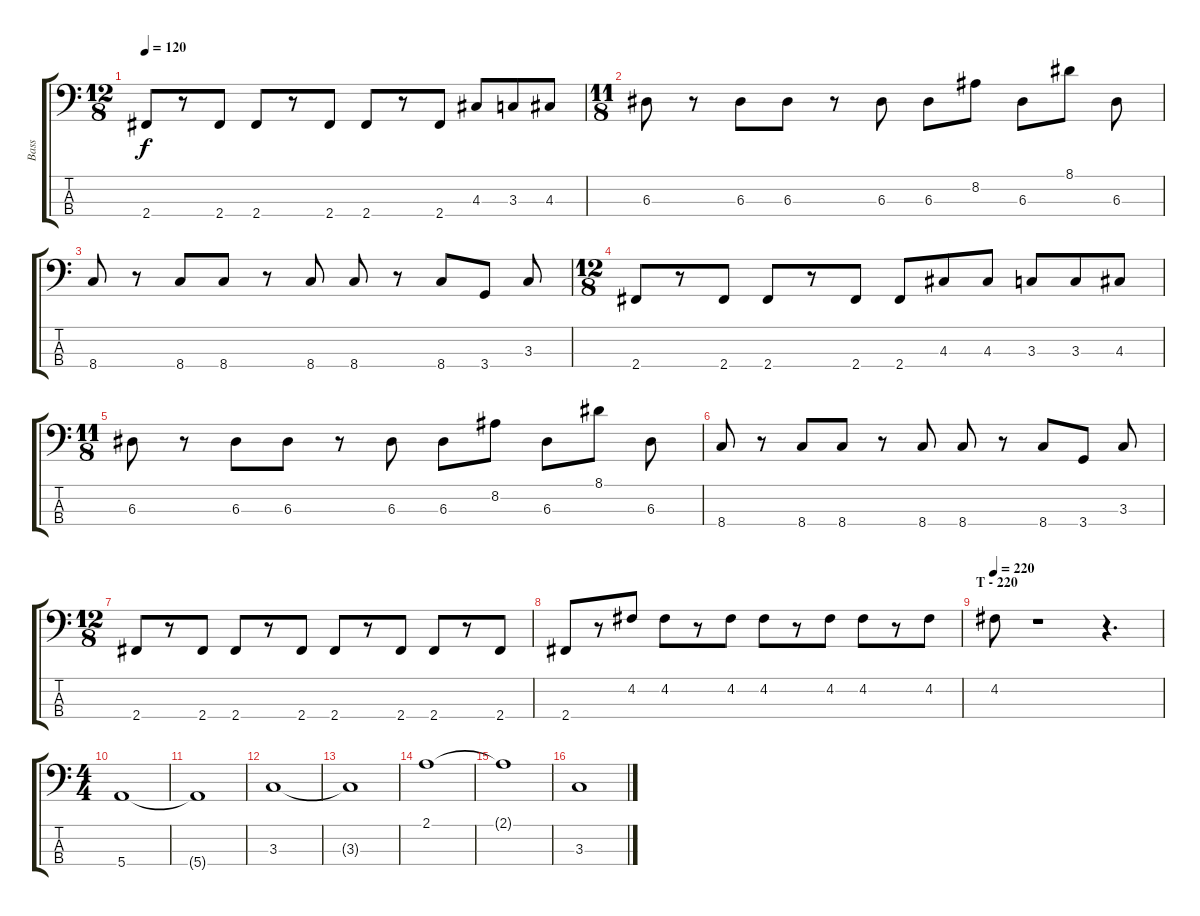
\track ("Bass" "Bass") {instrument electricbassfinger}
\staff {score tabs}
\tuning (G2 D2 A1 E1) {hide}
\ts (12 8)
\tempo 120
\clef f4
\ks c
2.4.8{dy f} r.8 2.4.8 2.4.8 r.8 2.4.8 2.4.8 r.8 2.4.8 4.3.8 3.3.8 4.3.8 |
\ts (11 8)
6.3.8 r.8 6.3.8 6.3.8 r.8 6.3.8 6.3.8 8.2.8 6.3.8 8.1.8 6.3.8 |
8.4.8 r.8 8.4.8 8.4.8 r.8 8.4.8 8.4.8 r.8 8.4.8 3.4.8 3.3.8 |
\ts (12 8)
2.4.8 r.8 2.4.8 2.4.8 r.8 2.4.8 2.4.8 4.3.8 4.3.8 3.3.8 3.3.8 4.3.8 |
\ts (11 8)
6.3.8 r.8 6.3.8 6.3.8 r.8 6.3.8 6.3.8 8.2.8 6.3.8 8.1.8 6.3.8 |
8.4.8 r.8 8.4.8 8.4.8 r.8 8.4.8 8.4.8 r.8 8.4.8 3.4.8 3.3.8 |
\ts (12 8)
2.4.8 r.8 2.4.8 2.4.8 r.8 2.4.8 2.4.8 r.8 2.4.8 2.4.8 r.8 2.4.8 |
2.4.8 r.8 4.2.8 4.2.8 r.8 4.2.8 4.2.8 r.8 4.2.8 4.2.8 r.8 4.2.8 |
\section ("" "T - 220")
\tempo 220
4.2.8 r.1 r.4{d} |
\ts (4 4)
5.4.1 |
5.4{t}.1 |
3.3.1 |
3.3{t}.1 |
2.1.1 |
2.1{t}.1 |
3.3.1
